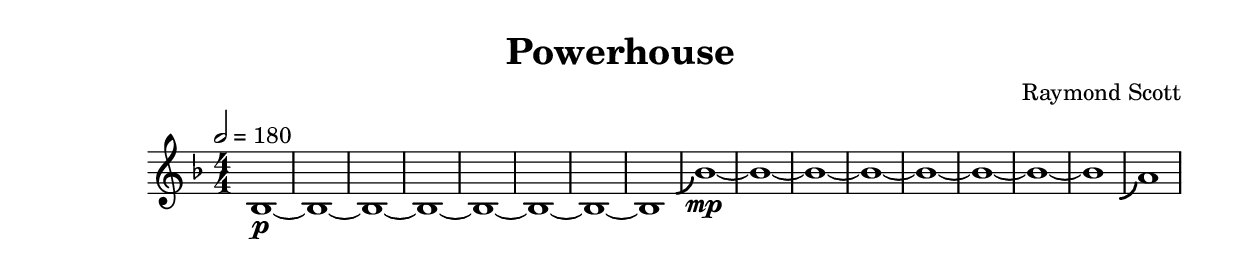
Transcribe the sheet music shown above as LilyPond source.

\language "english"
\header {
  title = "Powerhouse"
  composer = "Raymond Scott"
}

#(define (scoop-stencil grob)
  (ly:stencil-add
    (ly:note-head::print grob)
    (grob-interpret-markup grob
      (markup #:with-dimensions '(0 . 0) '(0 . 0)
              #:translate '(-0.2 . -0.5)
              #:path 0.25 '((moveto 0 0)
                            (curveto 0 -1 -1 -1.5 -1.5 -1.5))))))

scoop = \once \override NoteHead #'stencil = #scoop-stencil

\score {
  <<
    \new Staff = "Trumpet" {
      \relative c' {
        \transposition bf
        \key f \major
        \time 4/4
        \tempo 2 = 180
        \numericTimeSignature
        bf1\p~ | bf1~ | bf1~ | bf1~ | bf1~ | bf1~ | bf1~ | bf1 |
        \scoop bf'1\mp~ | bf1~ | bf1~ | bf1~ | bf1~ | bf1~ | bf1~ | bf1 |
        \scoop a1
      }
    }
  >>
  \layout {}
  \midi {}
}